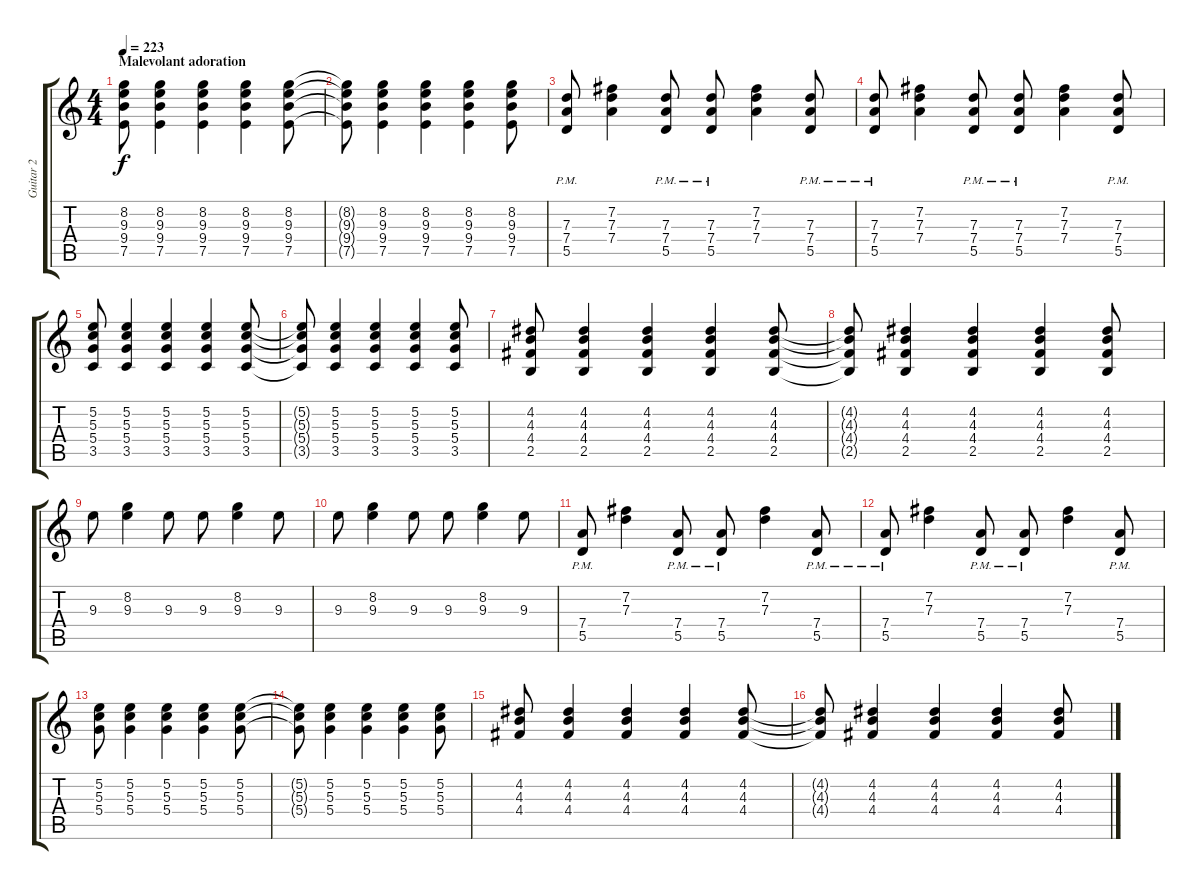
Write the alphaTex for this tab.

\track ("Guitar 2" "Guitar 2") {instrument distortionguitar}
\staff {score tabs}
\tuning (E4 B3 G3 D3 A2 E2) {hide}
\ts (4 4)
\section ("" "Malevolant adoration")
\tempo 223
\clef g2
\ks c
(8.2 9.3 9.4 7.5).8{dy f} (8.2 9.3 9.4 7.5).4 (8.2 9.3 9.4 7.5).4 (8.2 9.3 9.4 7.5).4 (8.2 9.3 9.4 7.5).8 |
(8.2{t} 9.3{t} 9.4{t} 7.5{t}).8 (8.2 9.3 9.4 7.5).4 (8.2 9.3 9.4 7.5).4 (8.2 9.3 9.4 7.5).4 (8.2 9.3 9.4 7.5).8 |
(7.3{pm} 7.4{pm} 5.5{pm}).8 (7.2 7.3 7.4).4 (7.3{pm} 7.4{pm} 5.5{pm}).8 (7.3{pm} 7.4{pm} 5.5{pm}).8 (7.2 7.3 7.4).4 (7.3{pm} 7.4{pm} 5.5{pm}).8 |
(7.3{pm} 7.4{pm} 5.5{pm}).8 (7.2 7.3 7.4).4 (7.3{pm} 7.4{pm} 5.5{pm}).8 (7.3{pm} 7.4{pm} 5.5{pm}).8 (7.2 7.3 7.4).4 (7.3{pm} 7.4{pm} 5.5{pm}).8 |
(5.2 5.3 5.4 3.5).8 (5.2 5.3 5.4 3.5).4 (5.2 5.3 5.4 3.5).4 (5.2 5.3 5.4 3.5).4 (5.2 5.3 5.4 3.5).8 |
(5.2{t} 5.3{t} 5.4{t} 3.5{t}).8 (5.2 5.3 5.4 3.5).4 (5.2 5.3 5.4 3.5).4 (5.2 5.3 5.4 3.5).4 (5.2 5.3 5.4 3.5).8 |
(4.2 4.3 4.4 2.5).8 (4.2 4.3 4.4 2.5).4 (4.2 4.3 4.4 2.5).4 (4.2 4.3 4.4 2.5).4 (4.2 4.3 4.4 2.5).8 |
(4.2{t} 4.3{t} 4.4{t} 2.5{t}).8 (4.2 4.3 4.4 2.5).4 (4.2 4.3 4.4 2.5).4 (4.2 4.3 4.4 2.5).4 (4.2 4.3 4.4 2.5).8 |
9.3.8 (8.2 9.3).4 9.3.8 9.3.8 (8.2 9.3).4 9.3.8 |
9.3.8 (8.2 9.3).4 9.3.8 9.3.8 (8.2 9.3).4 9.3.8 |
(7.4{pm} 5.5{pm}).8 (7.2 7.3).4 (7.4{pm} 5.5{pm}).8 (7.4{pm} 5.5{pm}).8 (7.2 7.3).4 (7.4{pm} 5.5{pm}).8 |
(7.4{pm} 5.5{pm}).8 (7.2 7.3).4 (7.4{pm} 5.5{pm}).8 (7.4{pm} 5.5{pm}).8 (7.2 7.3).4 (7.4{pm} 5.5{pm}).8 |
(5.2 5.3 5.4).8 (5.2 5.3 5.4).4 (5.2 5.3 5.4).4 (5.2 5.3 5.4).4 (5.2 5.3 5.4).8 |
(5.2{t} 5.3{t} 5.4{t}).8 (5.2 5.3 5.4).4 (5.2 5.3 5.4).4 (5.2 5.3 5.4).4 (5.2 5.3 5.4).8 |
(4.2 4.3 4.4).8 (4.2 4.3 4.4).4 (4.2 4.3 4.4).4 (4.2 4.3 4.4).4 (4.2 4.3 4.4).8 |
(4.2{t} 4.3{t} 4.4{t}).8 (4.2 4.3 4.4).4 (4.2 4.3 4.4).4 (4.2 4.3 4.4).4 (4.2 4.3 4.4).8
